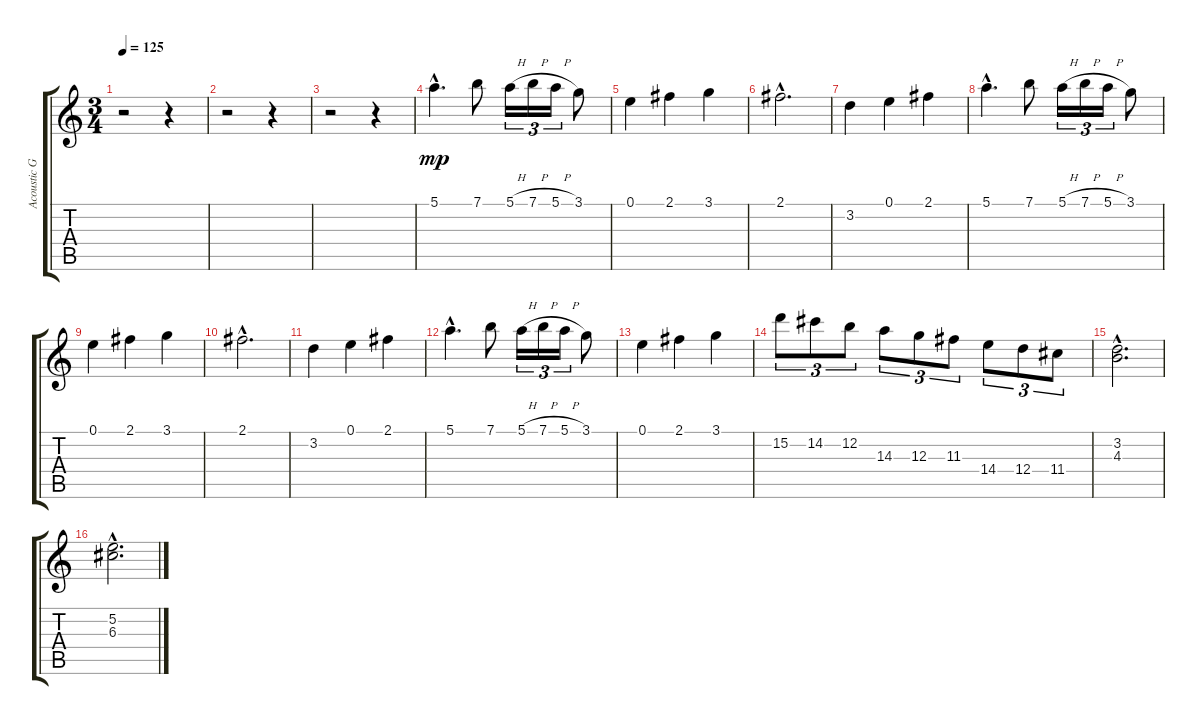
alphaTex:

\track ("Acoustic Guitar 2" "Acoustic G") {instrument acousticguitarsteel}
\staff {score tabs}
\tuning (E4 B3 G3 D3 A2 E2) {hide}
\ts (3 4)
\tempo 125
\clef g2
\ks c
r.2{dy mp} r.4 |
r.2 r.4 |
r.2 r.4 |
5.1{hac}.4{d} 7.1.8 5.1{h}.16{tu (3 2)} 7.1{h}.16{tu (3 2)} 5.1{h}.16{tu (3 2)} 3.1.8 |
0.1.4 2.1.4 3.1.4 |
2.1{hac}.2{d} |
3.2.4 0.1.4 2.1.4 |
5.1{hac}.4{d} 7.1.8 5.1{h}.16{tu (3 2)} 7.1{h}.16{tu (3 2)} 5.1{h}.16{tu (3 2)} 3.1.8 |
0.1.4 2.1.4 3.1.4 |
2.1{hac}.2{d} |
3.2.4 0.1.4 2.1.4 |
5.1{hac}.4{d} 7.1.8 5.1{h}.16{tu (3 2)} 7.1{h}.16{tu (3 2)} 5.1{h}.16{tu (3 2)} 3.1.8 |
0.1.4 2.1.4 3.1.4 |
15.2.8{tu (3 2)} 14.2.8{tu (3 2)} 12.2.8{tu (3 2)} 14.3.8{tu (3 2)} 12.3.8{tu (3 2)} 11.3.8{tu (3 2)} 14.4.8{tu (3 2)} 12.4.8{tu (3 2)} 11.4.8{tu (3 2)} |
(3.2{hac} 4.3{hac}).2{d} |
(5.2{hac} 6.3{hac}).2{d}
